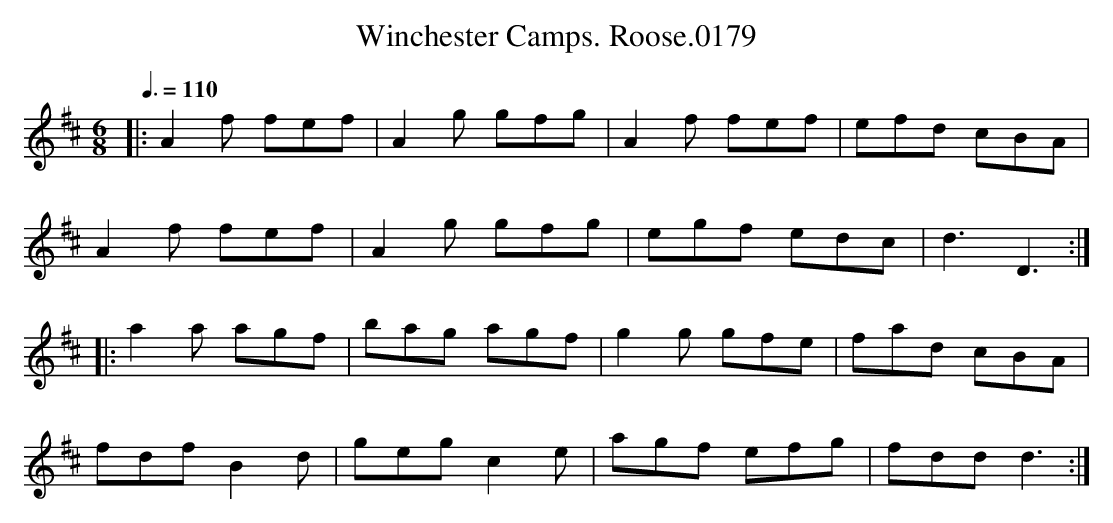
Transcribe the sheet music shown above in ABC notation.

X:1
T:Winchester Camps. Roose.0179
M:6/8
L:1/8
Q:3/8=110
K:D
|: A2 f fef | A2 g gfg | A2 f fef | efd cBA |
A2 f fef | A2 g gfg | egf edc | d3 D3 :|
|: a2 a agf | bag agf | g2 g gfe | fad cBA |
fdf B2 d | geg c2 e | agf efg | fdd d3 :|
